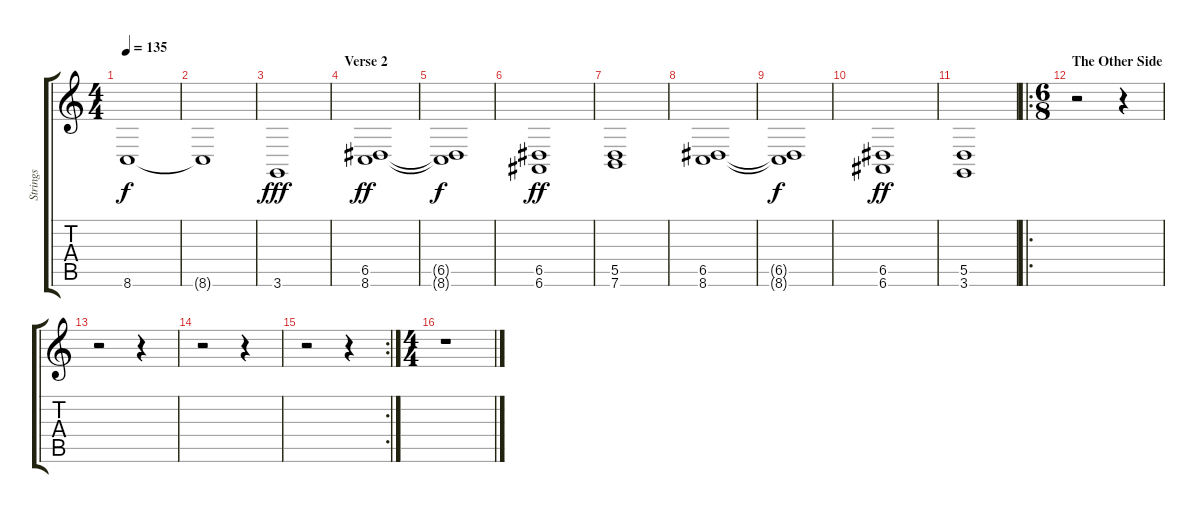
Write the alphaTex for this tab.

\track ("Strings" "Strings") {instrument stringensemble1}
\staff {score tabs}
\tuning (E4 B3 G3 D3 A2 E2) {hide}
\ts (4 4)
\tempo 135
\clef g2
\ks c
8.6{t}.1{dy f} |
8.6{t}.1 |
3.6.1{dy fff} |
\section ("" "Verse 2")
(6.5 8.6).1{dy ff} |
(6.5{t} 8.6{t}).1{dy f} |
(6.5 6.6).1{dy ff} |
(5.5 7.6).1 |
(6.5 8.6).1 |
(6.5{t} 8.6{t}).1{dy f} |
(6.5 6.6).1{dy ff} |
(5.5 3.6).1 |
\ro
\ts (6 8)
\section ("" "The Other Side")
r.2 r.4 |
r.2 r.4 |
r.2 r.4 |
\rc 2
r.2 r.4 |
\ts (4 4)
r.1
